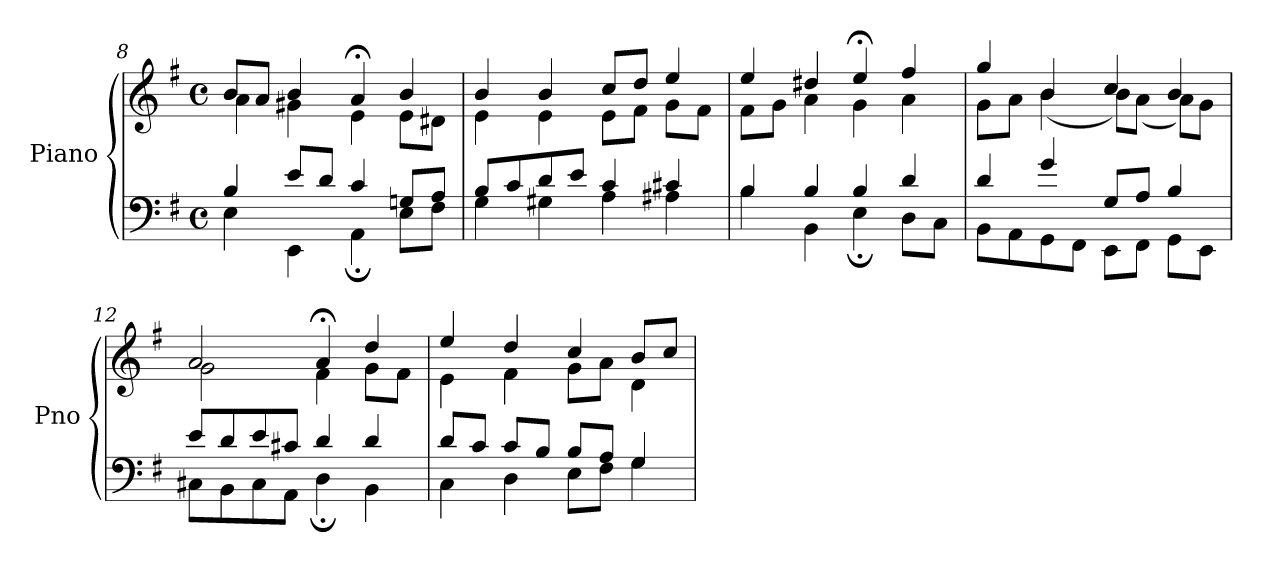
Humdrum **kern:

**kern	**kern
*part1	*part1
*staff2	*staff1
*I"Piano	*
*I'Pno	*
*clefF4	*clefG2
*k[f#]	*k[f#]
*M4/4	*M4/4
*met(c)	*met(c)
=8	=8
*^	*^
4B/	4E\	8b/L	4a\
.	.	8a/J	.
8e/L	4EE\	4b/	4g#X\
8d/J	.	.	.
4c/	4AA;\	4a;</	4e\
8Gn/L	8E\L	4b/	8e\L
8A/J	8F#\J	.	8d#X\J
=9	=9	=9	=9
8B/L	4G\	4b/	4e\
8c/	.	.	.
8d/	4G#X\	4b/	4e\
8e/J	.	.	.
4c/	4A\	8cc/L	8e\L
.	.	8dd/J	8f#\J
4c#X/	4A#X\	4ee/	8g\L
.	.	.	8f#\J
=10	=10	=10	=10
4B/	4B\	4ee/	8f#\L
.	.	.	8g\J
4B/	4BB\	4dd#X/	4a\
4B/	4E;\	4ee;</	4g\
4d/	8D\L	4ff#/	4a\
.	8C\J	.	.
=11	=11	=11	=11
4d/	8BB\L	4gg/	8g\L
.	8AA\	.	8a\J
4g/	8GG\	4b/	(<4b\
.	8FF#\J	.	.
8G/L	8EE\L	4cc/	8b\L)
8A/J	8FF#\J	.	(<8a\J
4B/	8GG\L	4b/	8a\L)
.	8EE\J	.	8g\J
=12	=12	=12	=12
8e/L	8C#X\L	2a/	2g\
8d/	8BB\	.	.
8e/	8C#\	.	.
8c#X/J	8AA\J	.	.
4d/	4D;\	4a;</	4f#\
4d/	4BB\	4dd/	8g\L
.	.	.	8f#\J
=13	=13	=13	=13
8d/L	4C\	4ee/	4e\
8c/J	.	.	.
8c/L	4D\	4dd/	4f#\
8B/J	.	.	.
8B/L	8E\L	4cc/	8g\L
8A/J	8F#\J	.	8a\J
4G/	4G\	8b/L	4d\
.	.	8cc/J	.
*v	*v	*	*
*	*v	*v
=	=
*-	*-
